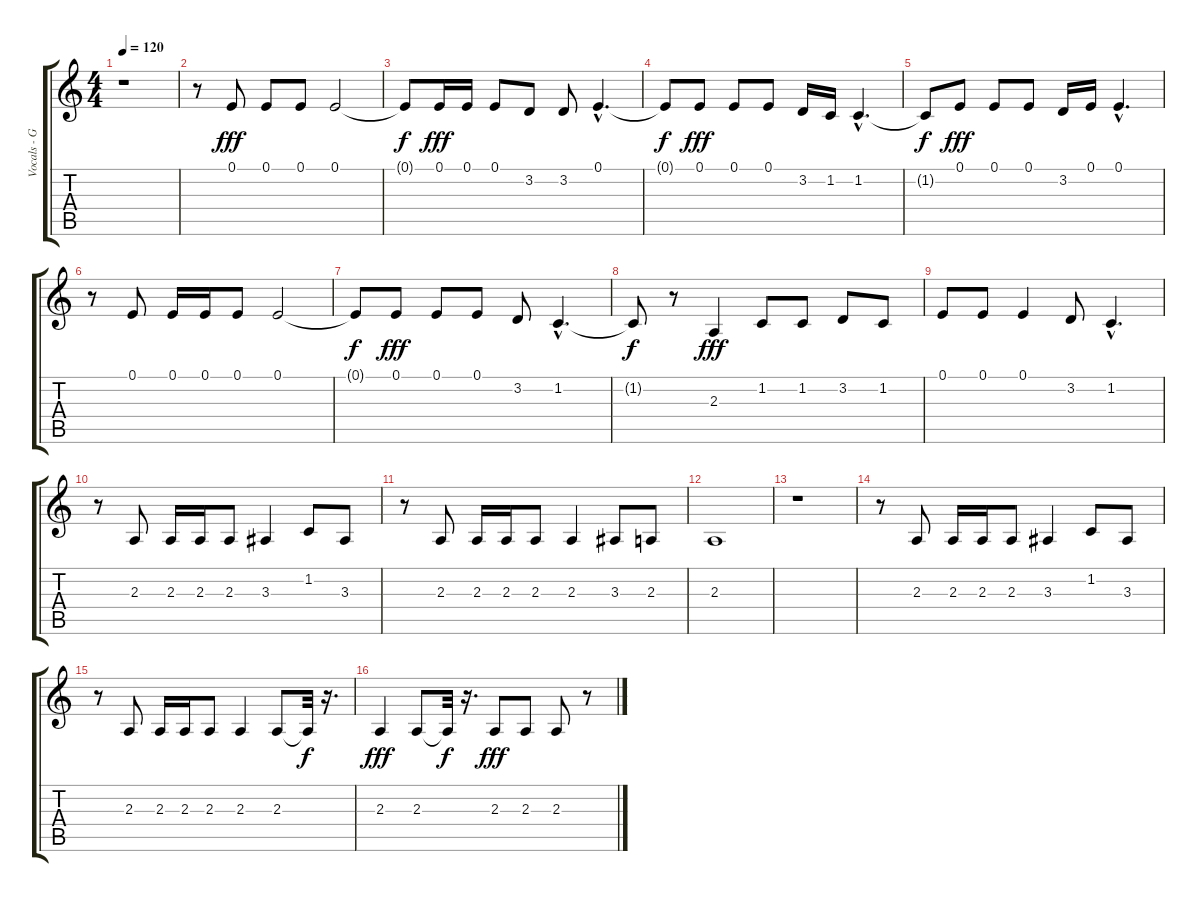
\track ("Vocals - Greg Graffin" "Vocals - G") {instrument lead8bassandlead}
\staff {score tabs}
\tuning (E4 B3 G3 D3 A2 E2) {hide}
\ts (4 4)
\tempo 120
\clef g2
\ks c
r.1{dy fff} |
r.8 0.1.8 0.1.8 0.1.8 0.1.2 |
0.1{t}.8{dy f} 0.1.16{dy fff} 0.1.16 0.1.8 3.2.8 3.2.8 0.1{hac}.4{d} |
0.1{t}.8{dy f} 0.1.8{dy fff} 0.1.8 0.1.8 3.2.16 1.2.16 1.2{hac}.4{d} |
1.2{t}.8{dy f} 0.1.8{dy fff} 0.1.8 0.1.8 3.2.16 0.1.16 0.1{hac}.4{d} |
r.8 0.1.8 0.1.16 0.1.16 0.1.8 0.1.2 |
0.1{t}.8{dy f} 0.1.8{dy fff} 0.1.8 0.1.8 3.2.8 1.2{hac}.4{d} |
1.2{t}.8{dy f} r.8 2.3.4{dy fff} 1.2.8 1.2.8 3.2.8 1.2.8 |
0.1.8 0.1.8 0.1.4 3.2.8 1.2{hac}.4{d} |
r.8 2.3.8 2.3.16 2.3.16 2.3.8 3.3.4 1.2.8 3.3.8 |
r.8 2.3.8 2.3.16 2.3.16 2.3.8 2.3.4 3.3.8 2.3.8 |
2.3.1 |
r.1 |
r.8 2.3.8 2.3.16 2.3.16 2.3.8 3.3.4 1.2.8 3.3.8 |
r.8 2.3.8 2.3.16 2.3.16 2.3.8 2.3.4 2.3.8 2.3{t}.32{dy f} r.16{d} |
2.3.4{dy fff} 2.3.8 2.3{t}.32{dy f} r.16{d} 2.3.8{dy fff} 2.3.8 2.3.8 r.8
